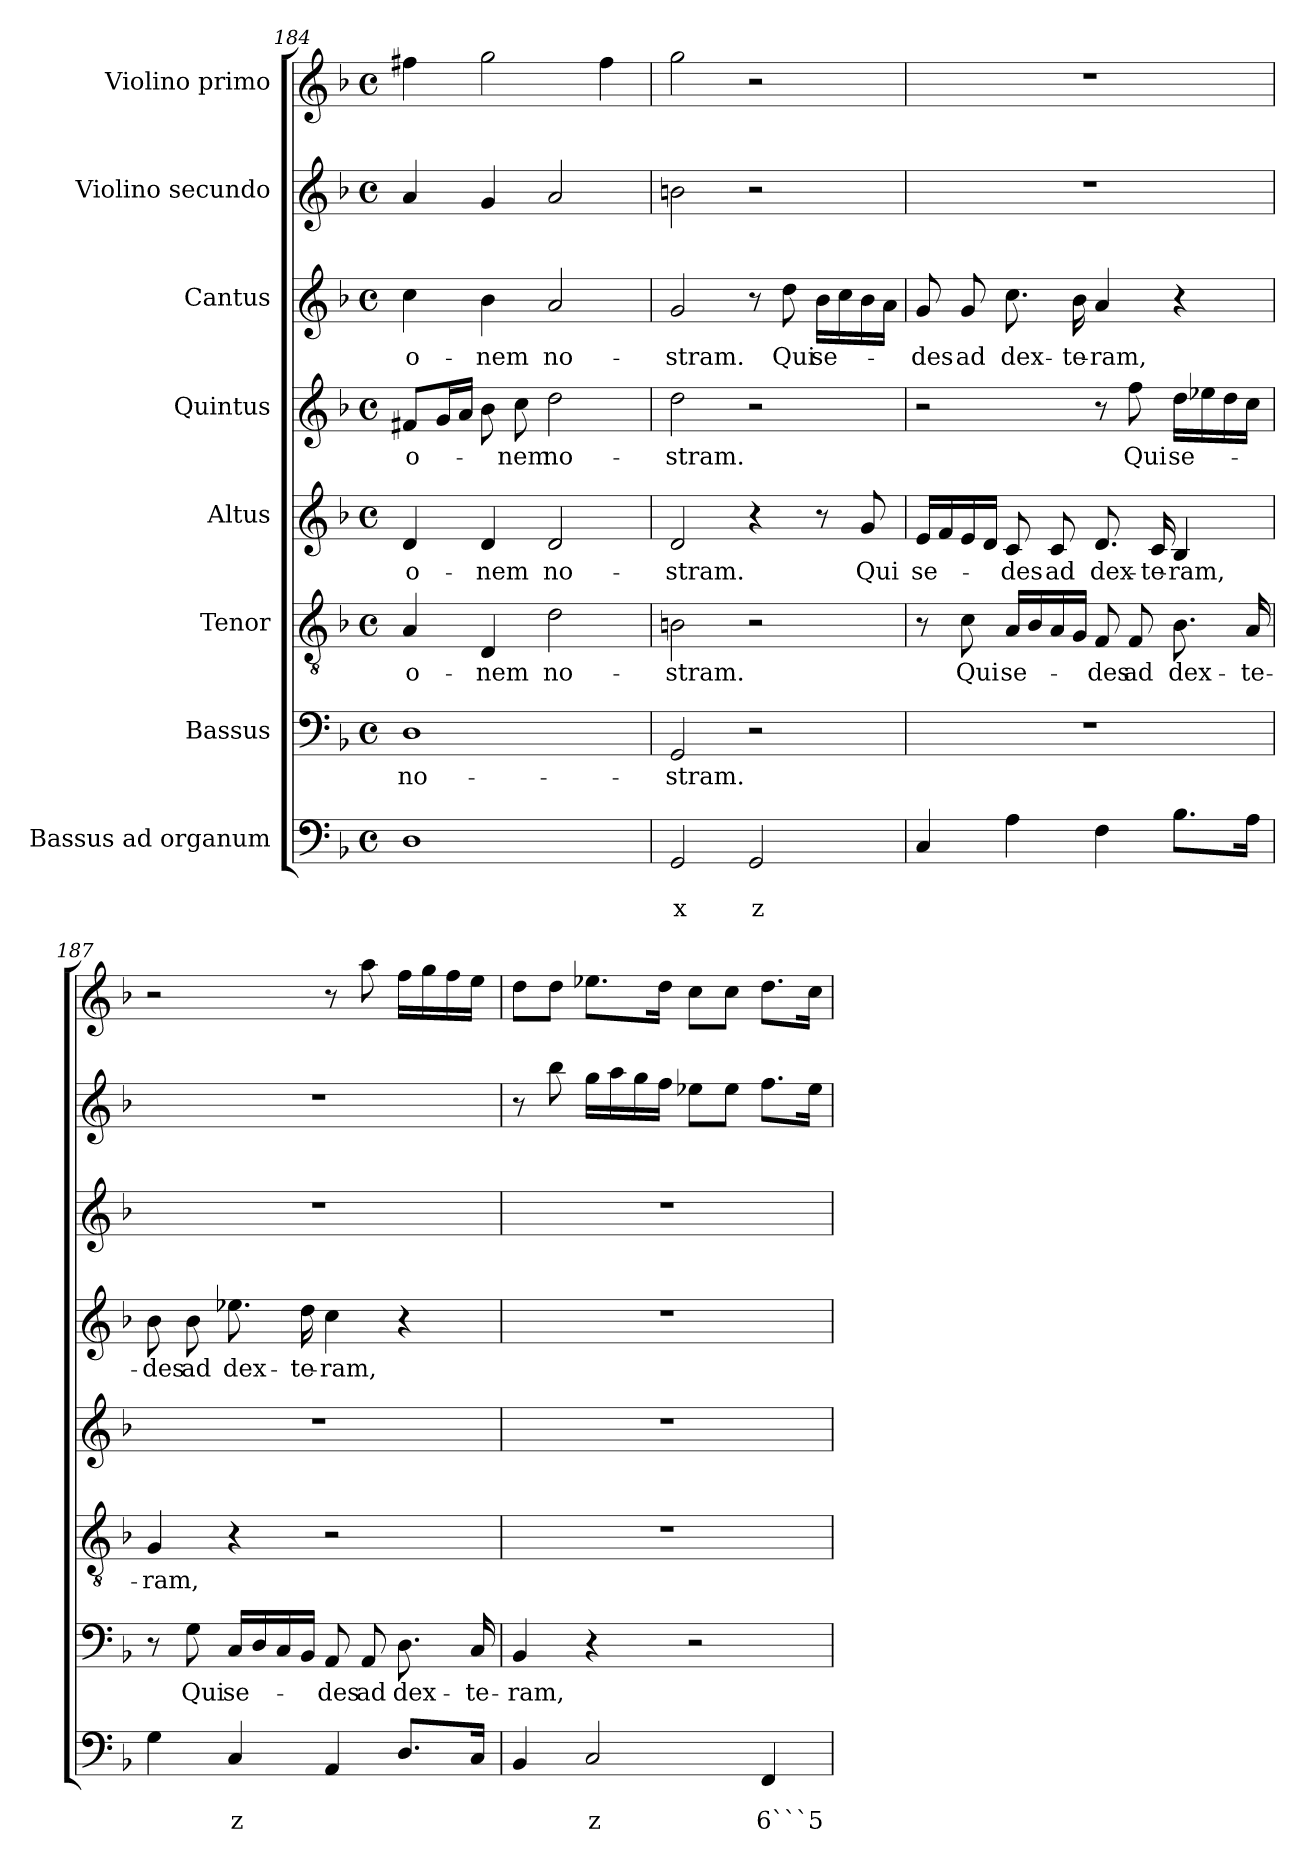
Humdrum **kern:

**kern	**text	**text	**kern	**text	**kern	**text	**kern	**text	**kern	**text	**kern	**text	**kern	**kern
*part8	*part8	*part8	*part7	*part7	*part6	*part6	*part5	*part5	*part4	*part4	*part3	*part3	*part2	*part1
*staff8	*staff8	*staff8	*staff7	*staff7	*staff6	*staff6	*staff5	*staff5	*staff4	*staff4	*staff3	*staff3	*staff2	*staff1
*I"Bassus ad  organum	*	*	*I"Bassus	*	*I"Tenor	*	*I"Altus	*	*I"Quintus	*	*I"Cantus	*	*I"Violino secundo	*I"Violino primo
*clefF4	*	*	*clefF4	*	*clefGv2	*	*clefG2	*	*clefG2	*	*clefG2	*	*clefG2	*clefG2
*k[b-]	*	*	*k[b-]	*	*k[b-]	*	*k[b-]	*	*k[b-]	*	*k[b-]	*	*k[b-]	*k[b-]
*F:	*	*	*F:	*	*F:	*	*F:	*	*F:	*	*F:	*	*F:	*F:
*M4/4	*	*	*M4/4	*	*M4/4	*	*M4/4	*	*M4/4	*	*M4/4	*	*M4/4	*M4/4
*met(c)	*	*	*met(c)	*	*met(c)	*	*met(c)	*	*met(c)	*	*met(c)	*	*met(c)	*met(c)
=184	=184	=184	=184	=184	=184	=184	=184	=184	=184	=184	=184	=184	=184	=184
!	!	!	!	!LO:LY:b	!	!LO:LY:b	!	!LO:LY:b	!	!LO:LY:b	!	!LO:LY:b	!	!
1D	.	.	1D	no-	4A/	-o-	4d/	-o-	8f#X/L	-o-	4cc\	-o-	4a/	4ff#X\
.	.	.	.	.	.	.	.	.	16g/L	.	.	.	.	.
.	.	.	.	.	.	.	.	.	16a/JJ	.	.	.	.	.
!	!	!	!	!	!	!LO:LY:b	!	!LO:LY:b	!	!	!	!LO:LY:b	!	!
.	.	.	.	.	4D/	-nem	4d/	-nem	8b-\	.	4b-\	-nem	4g/	2gg\
!	!	!	!	!	!	!	!	!	!	!LO:LY:b	!	!	!	!
.	.	.	.	.	.	.	.	.	8cc\	-nem	.	.	.	.
!	!	!	!	!	!	!LO:LY:b	!	!LO:LY:b	!	!LO:LY:b	!	!LO:LY:b	!	!
.	.	.	.	.	2d\	no-	2d/	no-	2dd\	no-	2a/	no-	2a/	.
.	.	.	.	.	.	.	.	.	.	.	.	.	.	4ff#\
=185	=185	=185	=185	=185	=185	=185	=185	=185	=185	=185	=185	=185	=185	=185
!	!	!LO:LY:b	!	!LO:LY:b	!	!LO:LY:b	!	!LO:LY:b	!	!LO:LY:b	!	!LO:LY:b	!	!
2GG/	.	x	2GG/	-stram.	2Bn\	-stram.	2d/	-stram.	2dd\	-stram.	2g/	-stram.	2bn\	2gg\
!	!	!LO:LY:b	!	!	!	!	!	!	!	!	!	!	!	!
2GG/	.	z	2r	.	2r	.	4r	.	2r	.	8r	.	2r	2r
!	!	!	!	!	!	!	!	!	!	!	!	!LO:LY:b	!	!
.	.	.	.	.	.	.	.	.	.	.	8dd\	Qui	.	.
!	!	!	!	!	!	!	!	!	!	!	!	!LO:LY:b	!	!
.	.	.	.	.	.	.	8r	.	.	.	16b-\LL	se-	.	.
.	.	.	.	.	.	.	.	.	.	.	16cc\	.	.	.
!	!	!	!	!	!	!	!	!LO:LY:b	!	!	!	!	!	!
.	.	.	.	.	.	.	8g/	Qui	.	.	16b-\	.	.	.
.	.	.	.	.	.	.	.	.	.	.	16a\JJ	.	.	.
=186	=186	=186	=186	=186	=186	=186	=186	=186	=186	=186	=186	=186	=186	=186
!	!	!	!	!	!	!	!	!LO:LY:b	!	!	!	!LO:LY:b	!	!
4C/	.	.	1r	.	8r	.	16e/LL	se-	2r	.	8g/	-des	1r	1r
.	.	.	.	.	.	.	16f/	.	.	.	.	.	.	.
!	!	!	!	!	!	!LO:LY:b	!	!	!	!	!	!LO:LY:b	!	!
.	.	.	.	.	8c\	Qui	16e/	.	.	.	8g/	ad	.	.
.	.	.	.	.	.	.	16d/JJ	.	.	.	.	.	.	.
!	!	!	!	!	!	!LO:LY:b	!	!LO:LY:b	!	!	!	!LO:LY:b	!	!
4A\	.	.	.	.	16A/LL	se-	8c/	-des	.	.	8.cc\	dex-	.	.
.	.	.	.	.	16B-/	.	.	.	.	.	.	.	.	.
!	!	!	!	!	!	!	!	!LO:LY:b	!	!	!	!	!	!
.	.	.	.	.	16A/	.	8c/	ad	.	.	.	.	.	.
!	!	!	!	!	!	!	!	!	!	!	!	!LO:LY:b	!	!
.	.	.	.	.	16G/JJ	.	.	.	.	.	16b-\	-te-	.	.
!	!	!	!	!	!	!LO:LY:b	!	!LO:LY:b	!	!	!	!LO:LY:b	!	!
4F\	.	.	.	.	8F/	-des	8.d/	dex-	8r	.	4a/	-ram,	.	.
!	!	!	!	!	!	!LO:LY:b	!	!	!	!LO:LY:b	!	!	!	!
.	.	.	.	.	8F/	ad	.	.	8ff\	Qui	.	.	.	.
!	!	!	!	!	!	!	!	!LO:LY:b	!	!	!	!	!	!
.	.	.	.	.	.	.	16c/	-te-	.	.	.	.	.	.
!	!	!	!	!	!	!LO:LY:b	!	!LO:LY:b	!	!LO:LY:b	!	!	!	!
8.B-\L	.	.	.	.	8.B-\	dex-	4B-/	-ram,	16dd\LL	se-	4r	.	.	.
.	.	.	.	.	.	.	.	.	16ee-X\	.	.	.	.	.
.	.	.	.	.	.	.	.	.	16dd\	.	.	.	.	.
!	!	!	!	!	!	!LO:LY:b	!	!	!	!	!	!	!	!
16A\Jk	.	.	.	.	16A/	-te-	.	.	16cc\JJ	.	.	.	.	.
!!LO:LB:g=z
=187	=187	=187	=187	=187	=187	=187	=187	=187	=187	=187	=187	=187	=187	=187
!	!	!	!	!	!	!LO:LY:b	!	!	!	!LO:LY:b	!	!	!	!
4G\	.	.	8r	.	4G/	-ram,	1r	.	8b-\	-des	1r	.	1r	2r
!	!	!	!	!LO:LY:b	!	!	!	!	!	!LO:LY:b	!	!	!	!
.	.	.	8G\	Qui	.	.	.	.	8b-\	ad	.	.	.	.
!	!	!LO:LY:b	!	!LO:LY:b	!	!	!	!	!	!LO:LY:b	!	!	!	!
4C/	.	z	16C/LL	se-	4r	.	.	.	8.ee-X\	dex-	.	.	.	.
.	.	.	16D/	.	.	.	.	.	.	.	.	.	.	.
.	.	.	16C/	.	.	.	.	.	.	.	.	.	.	.
!	!	!	!	!	!	!	!	!	!	!LO:LY:b	!	!	!	!
.	.	.	16BB-/JJ	.	.	.	.	.	16dd\	-te-	.	.	.	.
!	!	!	!	!LO:LY:b	!	!	!	!	!	!LO:LY:b	!	!	!	!
4AA/	.	.	8AA/	-des	2r	.	.	.	4cc\	-ram,	.	.	.	8r
!	!	!	!	!LO:LY:b	!	!	!	!	!	!	!	!	!	!
.	.	.	8AA/	ad	.	.	.	.	.	.	.	.	.	8aa\
!	!	!	!	!LO:LY:b	!	!	!	!	!	!	!	!	!	!
8.D/L	.	.	8.D\	dex-	.	.	.	.	4r	.	.	.	.	16ff\LL
.	.	.	.	.	.	.	.	.	.	.	.	.	.	16gg\
.	.	.	.	.	.	.	.	.	.	.	.	.	.	16ff\
!	!	!	!	!LO:LY:b	!	!	!	!	!	!	!	!	!	!
16C/Jk	.	.	16C/	-te-	.	.	.	.	.	.	.	.	.	16ee\JJ
=188	=188	=188	=188	=188	=188	=188	=188	=188	=188	=188	=188	=188	=188	=188
!	!	!	!	!LO:LY:b	!	!	!	!	!	!	!	!	!	!
4BB-/	.	.	4BB-/	-ram,	1r	.	1r	.	1r	.	1r	.	8r	8dd\L
.	.	.	.	.	.	.	.	.	.	.	.	.	8bb-\	8dd\J
!	!	!LO:LY:b	!	!	!	!	!	!	!	!	!	!	!	!
2C/	.	z	4r	.	.	.	.	.	.	.	.	.	16gg\LL	8.ee-X\L
.	.	.	.	.	.	.	.	.	.	.	.	.	16aa\	.
.	.	.	.	.	.	.	.	.	.	.	.	.	16gg\	.
.	.	.	.	.	.	.	.	.	.	.	.	.	16ff\JJ	16dd\Jk
.	.	.	2r	.	.	.	.	.	.	.	.	.	8ee-X\L	8cc\L
.	.	.	.	.	.	.	.	.	.	.	.	.	8ee-\J	8cc\J
!	!	!LO:LY:b	!	!	!	!	!	!	!	!	!	!	!	!
4FF/	.	6```5	.	.	.	.	.	.	.	.	.	.	8.ff\L	8.dd\L
.	.	.	.	.	.	.	.	.	.	.	.	.	16ee-\Jk	16cc\Jk
=	=	=	=	=	=	=	=	=	=	=	=	=	=	=
*-	*-	*-	*-	*-	*-	*-	*-	*-	*-	*-	*-	*-	*-	*-
